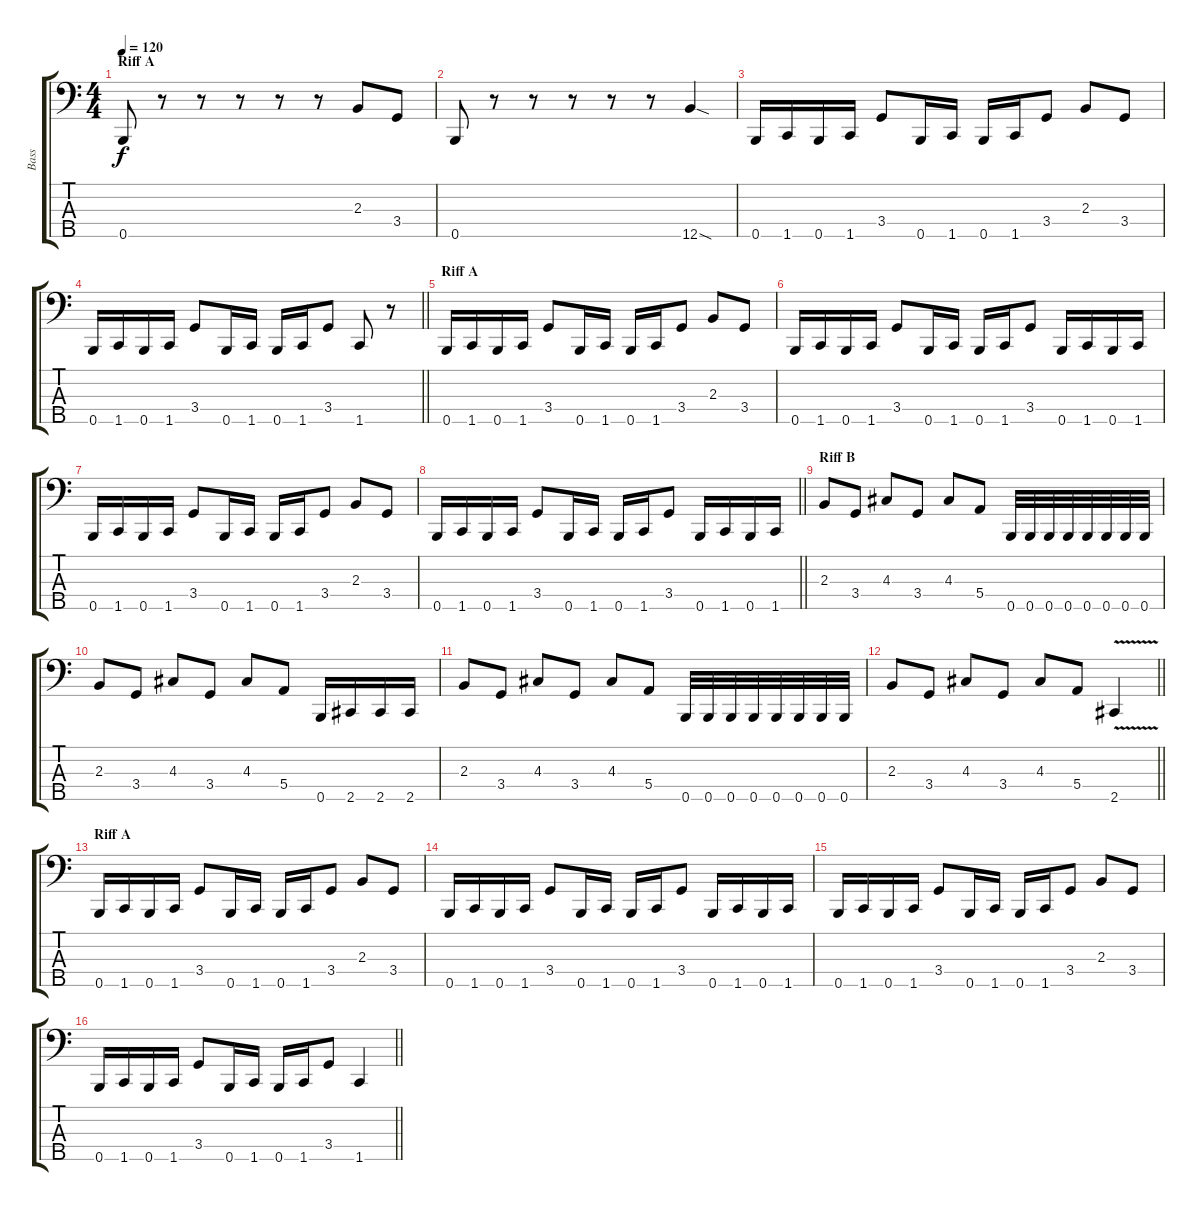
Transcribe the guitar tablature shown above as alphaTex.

\track ("Bass" "Bass") {instrument electricbassfinger}
\staff {score tabs}
\tuning (G2 D2 A1 E1 B0) {hide}
\ts (4 4)
\section ("" "Riff A")
\tempo 120
\clef f4
\ks c
0.5.8{dy f instrument electricbassfinger} r.8 r.8 r.8 r.8 r.8 2.3.8 3.4.8 |
0.5.8 r.8 r.8 r.8 r.8 r.8 12.5{sod}.4 |
0.5.16 1.5.16 0.5.16 1.5.16 3.4.8 0.5.16 1.5.16 0.5.16 1.5.16 3.4.8 2.3.8 3.4.8 |
\barLineRight lightlight
0.5.16 1.5.16 0.5.16 1.5.16 3.4.8 0.5.16 1.5.16 0.5.16 1.5.16 3.4.8 1.5.8 r.8 |
\section ("" "Riff A")
0.5.16 1.5.16 0.5.16 1.5.16 3.4.8 0.5.16 1.5.16 0.5.16 1.5.16 3.4.8 2.3.8 3.4.8 |
0.5.16 1.5.16 0.5.16 1.5.16 3.4.8 0.5.16 1.5.16 0.5.16 1.5.16 3.4.8 0.5.16 1.5.16 0.5.16 1.5.16 |
0.5.16 1.5.16 0.5.16 1.5.16 3.4.8 0.5.16 1.5.16 0.5.16 1.5.16 3.4.8 2.3.8 3.4.8 |
\barLineRight lightlight
0.5.16 1.5.16 0.5.16 1.5.16 3.4.8 0.5.16 1.5.16 0.5.16 1.5.16 3.4.8 0.5.16 1.5.16 0.5.16 1.5.16 |
\section ("" "Riff B")
2.3.8 3.4.8 4.3.8 3.4.8 4.3.8 5.4.8 0.5.32 0.5.32 0.5.32 0.5.32 0.5.32 0.5.32 0.5.32 0.5.32 |
2.3.8 3.4.8 4.3.8 3.4.8 4.3.8 5.4.8 0.5.16 2.5.16 2.5.16 2.5.16 |
2.3.8 3.4.8 4.3.8 3.4.8 4.3.8 5.4.8 0.5.32 0.5.32 0.5.32 0.5.32 0.5.32 0.5.32 0.5.32 0.5.32 |
\barLineRight lightlight
2.3.8 3.4.8 4.3.8 3.4.8 4.3.8 5.4.8 2.5{v}.4 |
\section ("" "Riff A")
0.5.16 1.5.16 0.5.16 1.5.16 3.4.8 0.5.16 1.5.16 0.5.16 1.5.16 3.4.8 2.3.8 3.4.8 |
0.5.16 1.5.16 0.5.16 1.5.16 3.4.8 0.5.16 1.5.16 0.5.16 1.5.16 3.4.8 0.5.16 1.5.16 0.5.16 1.5.16 |
0.5.16 1.5.16 0.5.16 1.5.16 3.4.8 0.5.16 1.5.16 0.5.16 1.5.16 3.4.8 2.3.8 3.4.8 |
\barLineRight lightlight
0.5.16 1.5.16 0.5.16 1.5.16 3.4.8 0.5.16 1.5.16 0.5.16 1.5.16 3.4.8 1.5.4
